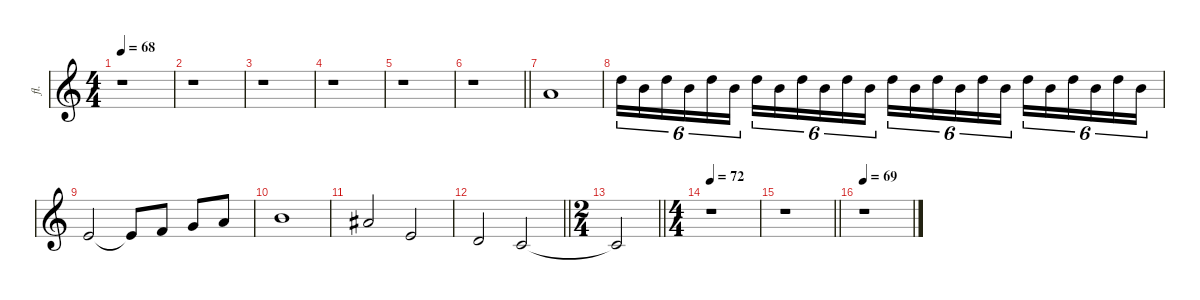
\defaultSystemsLayout 4
\hideDynamics
\bracketExtendMode groupsimilarinstruments
\otherSystemsTrackNameOrientation horizontal
\track ("Fill" "fl.") {defaultSystemsLayout 8 instrument flute}
\staff {score}
\tuning (E4 B3 G3 D3 A2 E2)
\ts (4 4)
\tempo 68
\clef g2
\ks c
r.1{dy f beam Down} |
r.1{beam Down} |
r.1{beam Down} |
r.1{beam Down} |
r.1{beam Down} |
\barLineRight lightlight
r.1{beam Down} |
10.2.1{beam Up} |
10.1.16{tu (6 4) dy mf beam Down} 12.2.16{tu (6 4) beam Down} 10.1.16{tu (6 4) beam Down} 12.2.16{tu (6 4) beam Down} 10.1.16{tu (6 4) beam Down} 12.2.16{tu (6 4) beam Down} 10.1.16{tu (6 4) beam Down} 12.2.16{tu (6 4) dy mp beam Down} 10.1.16{tu (6 4) beam Down} 12.2.16{tu (6 4) beam Down} 10.1.16{tu (6 4) beam Down} 12.2.16{tu (6 4) beam Down} 10.1.16{tu (6 4) beam Down} 12.2.16{tu (6 4) beam Down} 10.1.16{tu (6 4) beam Down} 12.2.16{tu (6 4) beam Down} 10.1.16{tu (6 4) beam Down} 12.2.16{tu (6 4) beam Down} 10.1.16{tu (6 4) beam Down} 12.2.16{tu (6 4) dy p beam Down} 10.1.16{tu (6 4) beam Down} 12.2.16{tu (6 4) beam Down} 10.1.16{tu (6 4) beam Down} 12.2.16{tu (6 4) beam Down} |
14.4.2{dy f beam Up} 14.4{t}.8{beam Up} 10.3.8{dy mp beam Up} 12.3.8{beam Up} 10.2.8{beam Up} |
12.2.1{dy f beam Down} |
11.2{acc #}.2{beam Up} 14.4.2{beam Up} |
\barLineRight lightlight
12.4.2{beam Up} 10.4.2{dy mf beam Up} |
\ts (2 4)
\beaming (8 2 2)
\barLineRight lightlight
10.4{t}.2{dy f beam Up} |
\ts (4 4)
\beaming (8 2 2 2 2)
\tempo 72
r.1{beam Down} |
\barLineRight lightlight
r.1{beam Down} |
\tempo 69
r.1{beam Down}
